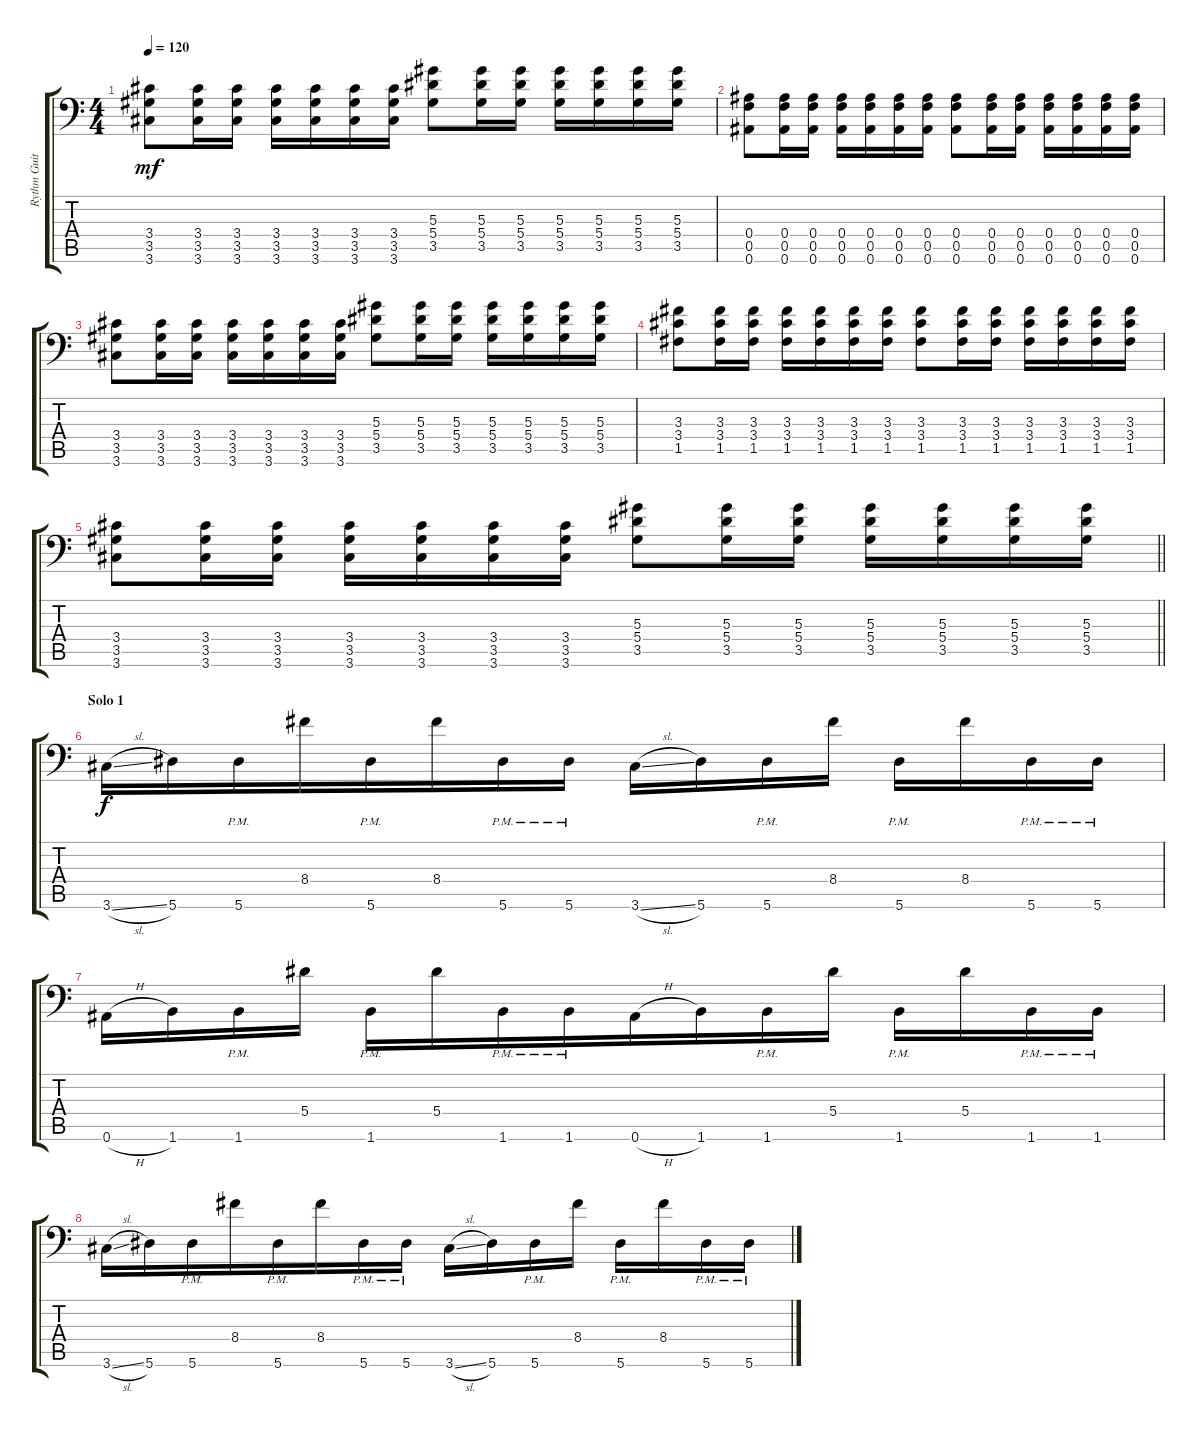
\track ("Rythm Guitar 2" "Rythm Guit") {instrument distortionguitar}
\staff {score tabs}
\tuning (C4 G3 Eb3 Bb2 F2 Bb1) {hide}
\ts (4 4)
\tempo 120
\clef f4
\ks c
(3.4 3.5 3.6).8{dy mf} (3.4 3.5 3.6).16{beam merge} (3.4 3.5 3.6).16 (3.4 3.5 3.6).16 (3.4 3.5 3.6).16 (3.4 3.5 3.6).16{beam merge} (3.4 3.5 3.6).16 (5.3 5.4 3.5).8 (5.3 5.4 3.5).16 (5.3 5.4 3.5).16 (5.3 5.4 3.5).16 (5.3 5.4 3.5).16 (5.3 5.4 3.5).16 (5.3 5.4 3.5).16 |
(0.4 0.5 0.6).8{beam merge} (0.4 0.5 0.6).16 (0.4 0.5 0.6).16 (0.4 0.5 0.6).16 (0.4 0.5 0.6).16 (0.4 0.5 0.6).16{beam merge} (0.4 0.5 0.6).16 (0.4 0.5 0.6).8{beam merge} (0.4 0.5 0.6).16 (0.4 0.5 0.6).16 (0.4 0.5 0.6).16 (0.4 0.5 0.6).16{beam merge} (0.4 0.5 0.6).16{beam merge} (0.4 0.5 0.6).16 |
(3.4 3.5 3.6).8 (3.4 3.5 3.6).16{beam merge} (3.4 3.5 3.6).16 (3.4 3.5 3.6).16 (3.4 3.5 3.6).16 (3.4 3.5 3.6).16{beam merge} (3.4 3.5 3.6).16 (5.3 5.4 3.5).8 (5.3 5.4 3.5).16 (5.3 5.4 3.5).16 (5.3 5.4 3.5).16 (5.3 5.4 3.5).16 (5.3 5.4 3.5).16{beam merge} (5.3 5.4 3.5).16 |
(3.3 3.4 1.5).8{beam merge} (3.3 3.4 1.5).16 (3.3 3.4 1.5).16 (3.3 3.4 1.5).16 (3.3 3.4 1.5).16{beam merge} (3.3 3.4 1.5).16{beam merge} (3.3 3.4 1.5).16 (3.3 3.4 1.5).8 (3.3 3.4 1.5).16 (3.3 3.4 1.5).16 (3.3 3.4 1.5).16 (3.3 3.4 1.5).16{beam merge} (3.3 3.4 1.5).16{beam merge} (3.3 3.4 1.5).16 |
\barLineRight lightlight
(3.4 3.5 3.6).8 (3.4 3.5 3.6).16{beam merge} (3.4 3.5 3.6).16 (3.4 3.5 3.6).16 (3.4 3.5 3.6).16 (3.4 3.5 3.6).16{beam merge} (3.4 3.5 3.6).16 (5.3 5.4 3.5).8 (5.3 5.4 3.5).16 (5.3 5.4 3.5).16 (5.3 5.4 3.5).16 (5.3 5.4 3.5).16 (5.3 5.4 3.5).16 (5.3 5.4 3.5).16 |
\section ("" "Solo 1")
3.6{sl}.16{dy f} 5.6.16 5.6{pm}.16 8.4.16{beam merge} 5.6{pm}.16 8.4.16{beam merge} 5.6{pm}.16 5.6{pm}.16 3.6{sl}.16 5.6.16{beam merge} 5.6{pm}.16 8.4.16 5.6{pm}.16 8.4.16 5.6{pm}.16 5.6{pm}.16 |
0.6{h}.16 1.6.16 1.6{pm}.16 5.4.16 1.6{pm}.16 5.4.16 1.6{pm}.16 1.6{pm}.16{beam merge} 0.6{h}.16 1.6.16{beam merge} 1.6{pm}.16 5.4.16 1.6{pm}.16 5.4.16 1.6{pm}.16 1.6{pm}.16 |
3.6{sl}.16 5.6.16 5.6{pm}.16 8.4.16{beam merge} 5.6{pm}.16 8.4.16{beam merge} 5.6{pm}.16 5.6{pm}.16 3.6{sl}.16 5.6.16{beam merge} 5.6{pm}.16 8.4.16 5.6{pm}.16 8.4.16 5.6{pm}.16 5.6{pm}.16
